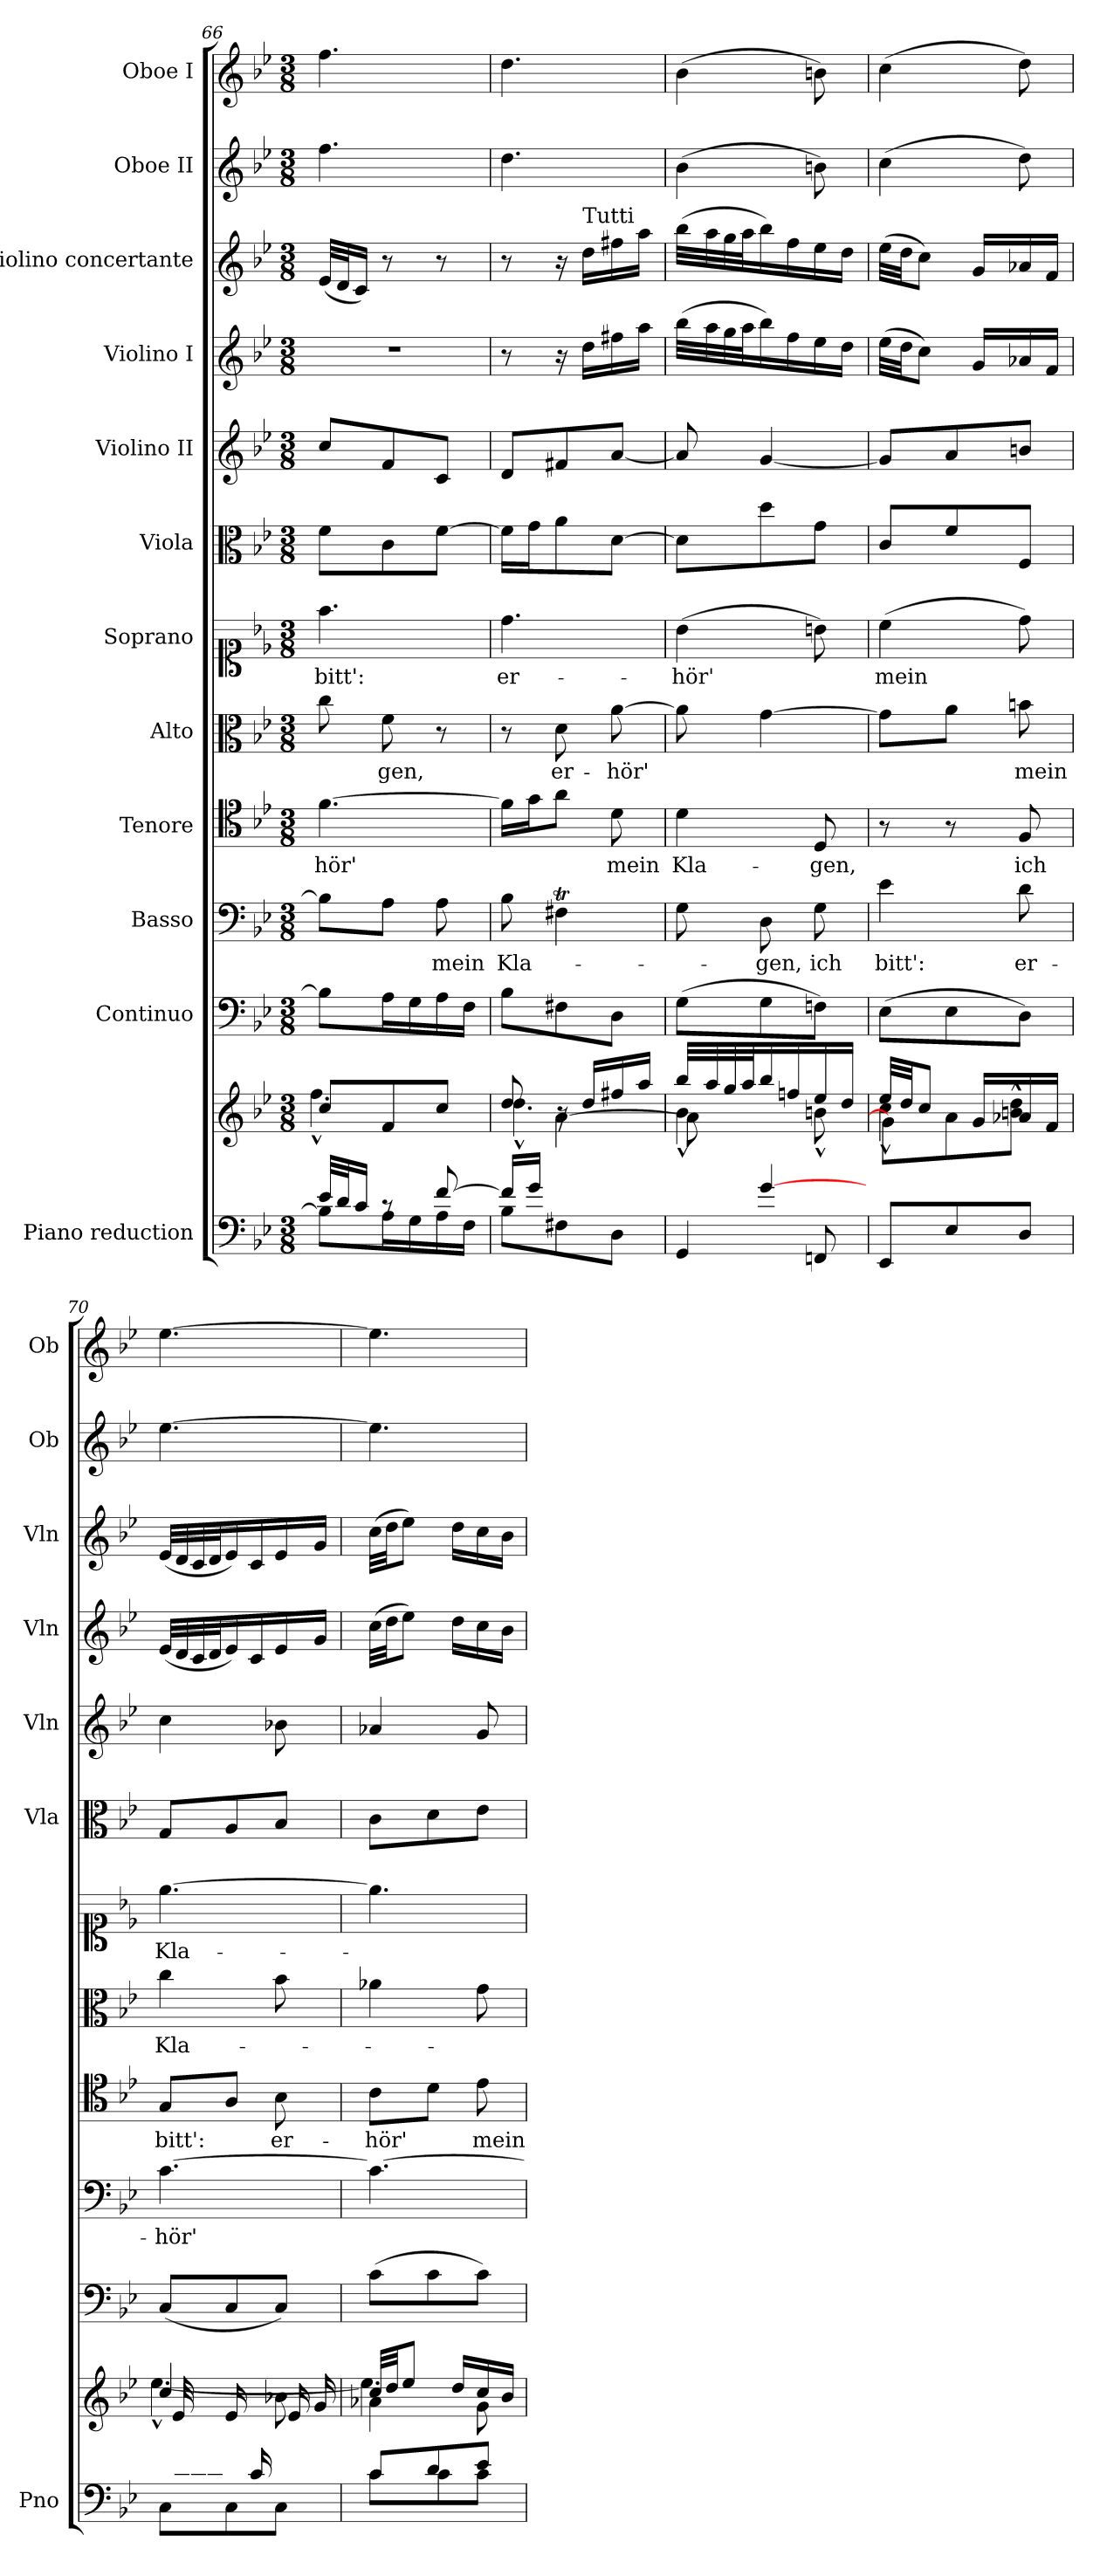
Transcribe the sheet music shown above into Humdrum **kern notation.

**kern	**kern	**kern	**kern	**text	**kern	**text	**kern	**text	**kern	**text	**kern	**kern	**kern	**kern	**kern	**kern
*part12	*part12	*part11	*part10	*part10	*part9	*part9	*part8	*part8	*part7	*part7	*part6	*part5	*part4	*part3	*part2	*part1
*staff13	*staff12	*staff11	*staff10	*staff10	*staff9	*staff9	*staff8	*staff8	*staff7	*staff7	*staff6	*staff5	*staff4	*staff3	*staff2	*staff1
*I"Piano reduction	*	*I"Continuo	*I"Basso	*	*I"Tenore	*	*I"Alto	*	*I"Soprano	*	*I"Viola	*I"Violino II	*I"Violino I	*I"Violino concertante	*I"Oboe II	*I"Oboe I
*I'Pno	*	*	*	*	*	*	*	*	*	*	*I'Vla	*I'Vln	*I'Vln	*I'Vln	*I'Ob	*I'Ob
*clefF4	*clefG2	*clefF4	*clefF4	*	*clefC4	*	*clefC3	*	*clefC1	*	*clefC3	*clefG2	*clefG2	*clefG2	*clefG2	*clefG2
*k[b-e-]	*k[b-e-]	*k[b-e-]	*k[b-e-]	*	*k[b-e-]	*	*k[b-e-]	*	*k[b-e-]	*	*k[b-e-]	*k[b-e-]	*k[b-e-]	*k[b-e-]	*k[b-e-]	*k[b-e-]
*M3/8	*M3/8	*M3/8	*M3/8	*	*M3/8	*	*M3/8	*	*M3/8	*	*M3/8	*M3/8	*M3/8	*M3/8	*M3/8	*M3/8
=66	=66	=66	=66	=66	=66	=66	=66	=66	=66	=66	=66	=66	=66	=66	=66	=66
*^	*^	*	*	*	*	*	*	*	*	*	*	*	*	*	*	*
!	!	!	!	!	!	!	!	!LO:LY:b	!	!	!	!LO:LY:b	!	!	!	!	!	!
32e-/LLL	8B-\L]	8cc/L	4.ff^^\	8B-\L]	8B-\L]	.	[4.f\	-hör'	8cc\	.	4.ff\	bitt':	8f\L	8cc/L	4.r	(<32e-/LLL	4.ff\	4.ff\
32d/J	.	.	.	.	.	.	.	.	.	.	.	.	.	.	.	32d/J	.	.
16c/JJ	.	.	.	.	.	.	.	.	.	.	.	.	.	.	.	16c/JJ)	.	.
!	!	!	!	!	!	!	!	!	!	!LO:LY:b	!	!	!	!	!	!	!	!
8rc	16A\L	8f/	.	16A\L	8A\J	.	.	.	8f\	-gen,	.	.	8c\	8f/	.	8r	.	.
.	16G\	.	.	16G\	.	.	.	.	.	.	.	.	.	.	.	.	.	.
!	!	!	!	!	!	!LO:LY:b	!	!	!	!	!	!	!	!	!	!	!	!
[8f/	16A\	8cc/J	.	16A\	8A\	mein	.	.	8r	.	.	.	[8f\J	8c/J	.	8r	.	.
.	16F\JJ	.	.	16F\JJ	.	.	.	.	.	.	.	.	.	.	.	.	.	.
=67	=67	=67	=67	=67	=67	=67	=67	=67	=67	=67	=67	=67	=67	=67	=67	=67	=67	=67
*	*	*	*^	*	*	*	*	*	*	*	*	*	*	*	*	*	*	*
!	!	!	!	!	!	!	!LO:LY:b	!	!	!	!	!	!LO:LY:b	!	!	!	!	!	!
16f/LL]	8B-\L	8dd/	4.dd^^\	8ryy	8B-\L	8B-\	Kla-	16f\LL]	.	8r	.	4.dd\	er-	16f\LL]	8d/L	8r	8r	4.dd\	4.dd\
16g/JJ	.	.	.	.	.	.	.	16g\J	.	.	.	.	.	16g\J	.	.	.	.	.
!	!	!	!	!	!	!	!	!	!	!	!LO:LY:b	!	!	!	!	!	!	!	!
4ryy	8F#X\	16r	.	[4a\	8F#X\	4F#Xt\	.	8a\J	.	8d\	er-	.	.	8a\	8f#X/	16r	16r	.	.
!	!	!	!	!	!	!	!	!	!	!	!	!	!	!	!	!	!LO:TX:a:t=Tutti	!	!
.	.	16dd/LL	.	.	.	.	.	.	.	.	.	.	.	.	.	16dd\LL	16dd\LL	.	.
!	!	!	!	!	!	!	!	!	!LO:LY:b	!	!LO:LY:b	!	!	!	!	!	!	!	!
.	8D\J	16ff#X/	.	.	8D\J	.	.	8d\	mein	[8a\	-hör'	.	.	[8d\J	[8a/J	16ff#X\	16ff#X\	.	.
.	.	16aa/JJ	.	.	.	.	.	.	.	.	.	.	.	.	.	16aa\JJ	16aa\JJ	.	.
=68	=68	=68	=68	=68	=68	=68	=68	=68	=68	=68	=68	=68	=68	=68	=68	=68	=68	=68	=68
!	!	!	!	!	!	!	!	!	!LO:LY:b	!	!	!	!LO:LY:b	!	!	!	!	!	!
8ryy	4GG/	32bb-/LLL	4b-^^\	8a\]	(>8G\L	8G\	.	4d\	Kla-	8a\]	.	(>4b-\	-hör'	8d\L]	8a/]	(>32bb-\LLL	(>32bb-\LLL	(>4b-\	(>4b-\
.	.	32aa/	.	.	.	.	.	.	.	.	.	.	.	.	.	32aa\	32aa\	.	.
.	.	32gg/	.	.	.	.	.	.	.	.	.	.	.	.	.	32gg\	32gg\	.	.
.	.	32aa/J	.	.	.	.	.	.	.	.	.	.	.	.	.	32aa\J	32aa\J	.	.
!	!	!	!	!	!	!	!LO:LY:b	!	!	!	!	!	!	!	!	!	!	!	!
[4g/	.	16bb-/	.	4ryy	8G\	8D\	-gen,	.	.	[4g\	.	.	.	8dd\	[4g/	16bb-\)	16bb-\)	.	.
.	.	16ffn/	.	.	.	.	.	.	.	.	.	.	.	.	.	16ff\	16ff\	.	.
!	!	!	!	!	!	!	!LO:LY:b	!	!LO:LY:b	!	!	!	!	!	!	!	!	!	!
.	8FFn/	16ee-/	8bn^^\	.	8Fn\J)	8G\	ich	8D/	-gen,	.	.	8bn\)	.	8g\J	.	16ee-\	16ee-\	8bn\)	8bn\)
.	.	16dd/JJ	.	.	.	.	.	.	.	.	.	.	.	.	.	16dd\JJ	16dd\JJ	.	.
*v	*v	*	*	*	*	*	*	*	*	*	*	*	*	*	*	*	*	*	*
=69	=69	=69	=69	=69	=69	=69	=69	=69	=69	=69	=69	=69	=69	=69	=69	=69	=69	=69
!	!	!	!	!	!	!LO:LY:b	!	!	!	!	!	!LO:LY:b	!	!	!	!	!	!
8EE-/L	32ee-/LLL	4cc^^\	8g\L]	(>8E-\L	4e-\	bitt':	8r	.	8g\L]	.	(>4cc\	mein	8c/L	8g/L]	(>32ee-\LLL	(>32ee-\LLL	(>4cc\	(>4cc\
.	32dd/JJ	.	.	.	.	.	.	.	.	.	.	.	.	.	32dd\JJ	32dd\JJ	.	.
.	8cc/J	.	.	.	.	.	.	.	.	.	.	.	.	.	8cc\J)	8cc\J)	.	.
8E-/	.	.	8a\	8E-\	.	.	8r	.	8a\J	.	.	.	8f/	8a/	.	.	.	.
.	16g/LL	.	.	.	.	.	.	.	.	.	.	.	.	.	16g/LL	16g/LL	.	.
!	!	!	!	!	!	!LO:LY:b	!	!LO:LY:b	!	!LO:LY:b	!	!	!	!	!	!	!	!
8D/J	16a-X/	8ryy	8bn\^^ 8dd\^^J	8D\J)	8d\	er-	8F/	ich	8bn\	mein	8dd\)	.	8F/J	8bn/J	16a-X/	16a-X/	8dd\)	8dd\)
.	16f/JJ	.	.	.	.	.	.	.	.	.	.	.	.	.	16f/JJ	16f/JJ	.	.
=70	=70	=70	=70	=70	=70	=70	=70	=70	=70	=70	=70	=70	=70	=70	=70	=70	=70	=70
*^	*	*	*	*	*	*	*	*	*	*	*	*	*	*	*	*	*	*
!	!	!	!	!	!	!	!LO:LY:b	!	!LO:LY:b	!	!LO:LY:b	!	!LO:LY:b	!	!	!	!	!	!
32ryy	8C\L	4cc/	[4.ee-^^\	32e-/LLL	(<8C/L	[4.c\	-hör'	8G/L	bitt':	4cc\	Kla-	[4.ee-\	Kla-	8G/L	4cc\	(<32e-/LLL	(<32e-/LLL	[4.ee-\	[4.ee-\
32d/	.	.	.	16.ryy	.	.	.	.	.	.	.	.	.	.	.	32d/	32d/	.	.
32c/	.	.	.	.	.	.	.	.	.	.	.	.	.	.	.	32c/	32c/	.	.
32d/JJJ	.	.	.	.	.	.	.	.	.	.	.	.	.	.	.	32d/J	32d/J	.	.
16ryy	8C\	.	.	16e-/LL	8C/	.	.	8A/J	.	.	.	.	.	8A/	.	16e-/)	16e-/)	.	.
16c/	.	.	.	16ryy	.	.	.	.	.	.	.	.	.	.	.	16c/	16c/	.	.
!	!	!	!	!	!	!	!	!	!LO:LY:b	!	!	!	!	!	!	!	!	!	!
8ryy	8C\J	8b-X\	.	16e-/	8C/J)	.	.	8B-\	er-	8b-\	.	.	.	8B-/J	8b-X\	16e-/	16e-/	.	.
.	.	.	.	16g/JJ	.	.	.	.	.	.	.	.	.	.	.	16g/JJ	16g/JJ	.	.
=71	=71	=71	=71	=71	=71	=71	=71	=71	=71	=71	=71	=71	=71	=71	=71	=71	=71	=71	=71
!	!	!	!	!	!	!	!	!	!LO:LY:b	!	!	!	!	!	!	!	!	!	!
8c/L	8c\L	32cc/LLL	4.ee-\]	4a-X\	(>8c\L	4.c\_	.	8c\L	-hör'	4a-X\	.	4.ee-\]	.	8c\L	4a-X/	(>32cc\LLL	(>32cc\LLL	4.ee-\]	4.ee-\]
.	.	32dd/JJ	.	.	.	.	.	.	.	.	.	.	.	.	.	32dd\JJ	32dd\JJ	.	.
.	.	8ee-/J	.	.	.	.	.	.	.	.	.	.	.	.	.	8ee-\J)	8ee-\J)	.	.
8d/	8c\	.	.	.	8c\	.	.	8d\J	.	.	.	.	.	8d\	.	.	.	.	.
.	.	16dd/LL	.	.	.	.	.	.	.	.	.	.	.	.	.	16dd\LL	16dd\LL	.	.
!	!	!	!	!	!	!	!	!	!LO:LY:b	!	!	!	!	!	!	!	!	!	!
8e-/J	8c\J	16cc/	.	8g\	8c\J)	.	.	8e-\	mein	8g\	.	.	.	8e-\J	8g/	16cc\	16cc\	.	.
.	.	16b-/JJ	.	.	.	.	.	.	.	.	.	.	.	.	.	16b-\JJ	16b-\JJ	.	.
*v	*v	*	*	*	*	*	*	*	*	*	*	*	*	*	*	*	*	*	*
*	*v	*v	*v	*	*	*	*	*	*	*	*	*	*	*	*	*	*	*
=	=	=	=	=	=	=	=	=	=	=	=	=	=	=	=	=
*-	*-	*-	*-	*-	*-	*-	*-	*-	*-	*-	*-	*-	*-	*-	*-	*-
